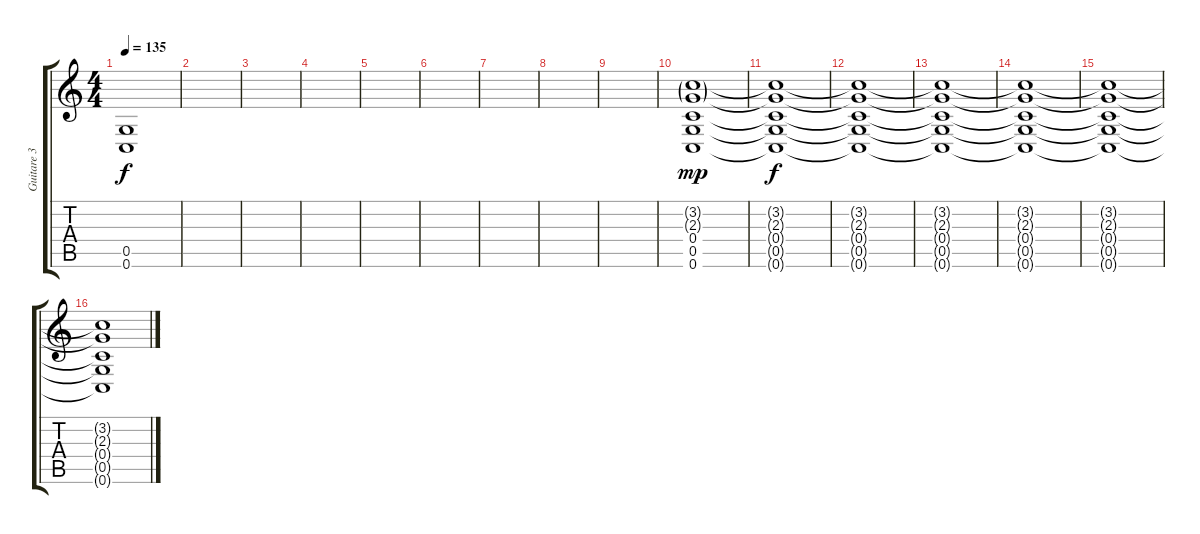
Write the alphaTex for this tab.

\track ("Guitare 3" "Guitare 3") {instrument distortionguitar}
\staff {score tabs}
\tuning (D4 A3 F3 C3 G2 C2) {hide}
\ts (4 4)
\tempo 135
\clef g2
\ks c
(0.5{t} 0.6{t}).1{dy f} |
|
|
|
|
|
|
|
|
(3.2{g} 2.3{g} 0.4 0.5 0.6).1{dy mp} |
(3.2{t} 2.3{t} 0.4{t} 0.5{t} 0.6{t}).1{dy f} |
(3.2{t} 2.3{t} 0.4{t} 0.5{t} 0.6{t}).1 |
(3.2{t} 2.3{t} 0.4{t} 0.5{t} 0.6{t}).1 |
(3.2{t} 2.3{t} 0.4{t} 0.5{t} 0.6{t}).1 |
(3.2{t} 2.3{t} 0.4{t} 0.5{t} 0.6{t}).1 |
(3.2{t} 2.3{t} 0.4{t} 0.5{t} 0.6{t}).1
